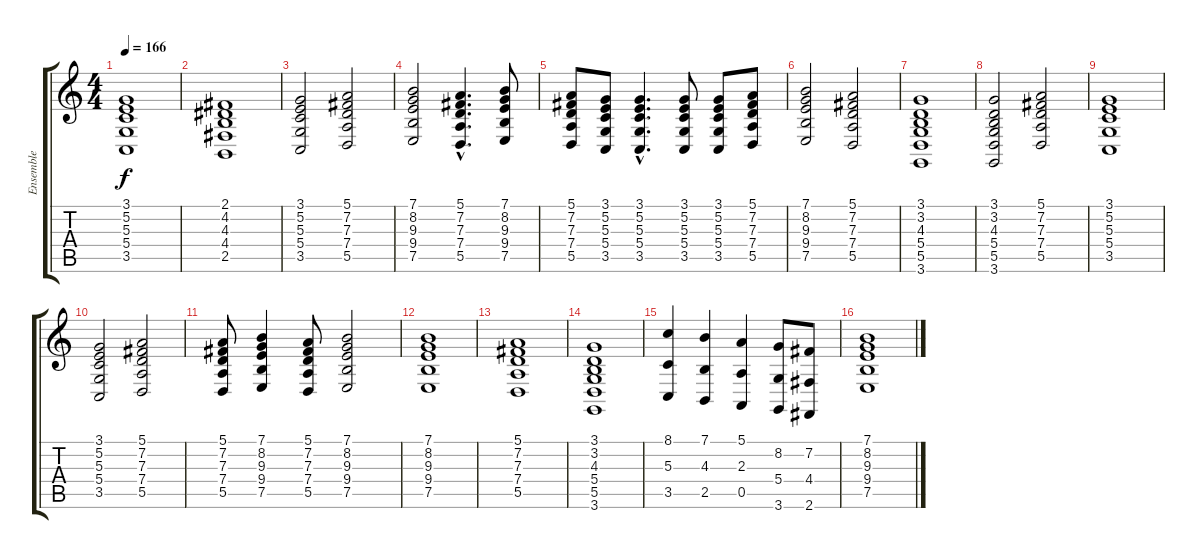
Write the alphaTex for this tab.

\track ("Ensemble" "Ensemble") {instrument stringensemble1}
\staff {score tabs}
\tuning (E4 B3 G3 D3 A2 E2) {hide}
\ts (4 4)
\tempo 166
\clef g2
\ks c
(3.1{t} 5.2{t} 5.3{t} 5.4{t} 3.5{t}).1{dy f} |
(2.1 4.2 4.3 4.4 2.5).1 |
(3.1 5.2 5.3 5.4 3.5).2 (5.1 7.2 7.3 7.4 5.5).2 |
\section ("" "")
(7.1 8.2 9.3 9.4 7.5).2 (5.1{hac} 7.2{hac} 7.3{hac} 7.4{hac} 5.5{hac}).4{d} (7.1 8.2 9.3 9.4 7.5).8 |
(5.1 7.2 7.3 7.4 5.5).8 (3.1 5.2 5.3 5.4 3.5).8 (3.1{hac} 5.2{hac} 5.3{hac} 5.4{hac} 3.5{hac}).4{d} (3.1 5.2 5.3 5.4 3.5).8 (3.1 5.2 5.3 5.4 3.5).8 (5.1 7.2 7.3 7.4 5.5).8 |
(7.1 8.2 9.3 9.4 7.5).2 (5.1 7.2 7.3 7.4 5.5).2 |
(3.1 3.2 4.3 5.4 5.5 3.6).1 |
(3.1 3.2 4.3 5.4 5.5 3.6).2 (5.1 7.2 7.3 7.4 5.5).2 |
(3.1 5.2 5.3 5.4 3.5).1 |
(3.1 5.2 5.3 5.4 3.5).2 (5.1 7.2 7.3 7.4 5.5).2 |
(5.1 7.2 7.3 7.4 5.5).8 (7.1 8.2 9.3 9.4 7.5).4 (5.1 7.2 7.3 7.4 5.5).8 (7.1 8.2 9.3 9.4 7.5).2 |
\section ("" "")
(7.1 8.2 9.3 9.4 7.5).1 |
(5.1 7.2 7.3 7.4 5.5).1 |
(3.1 3.2 4.3 5.4 5.5 3.6).1 |
(8.1 5.3 3.5).4 (7.1 4.3 2.5).4 (5.1 2.3 0.5).4 (8.2 5.4 3.6).8 (7.2 4.4 2.6).8 |
(7.1 8.2 9.3 9.4 7.5).1
